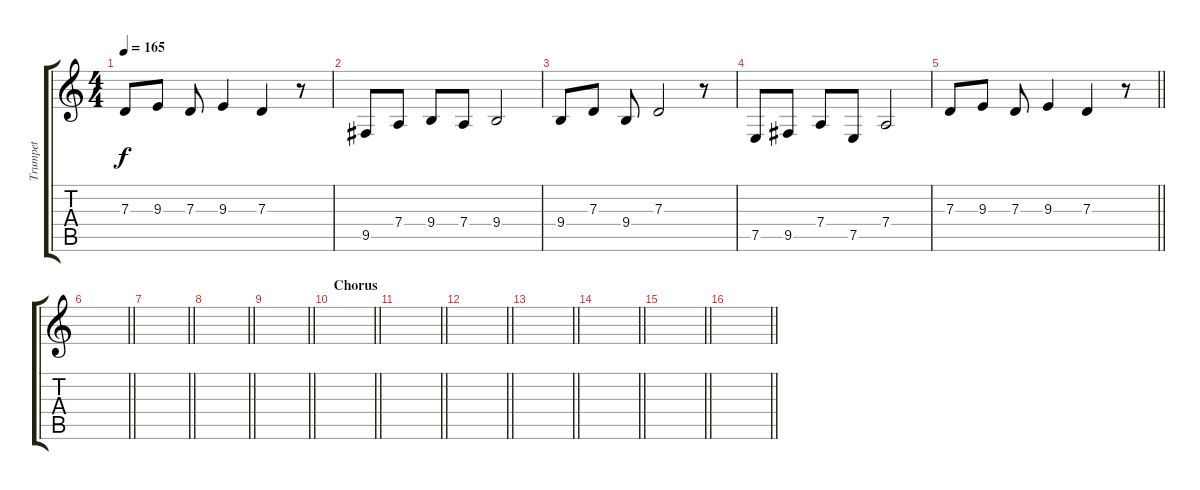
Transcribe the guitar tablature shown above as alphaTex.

\track ("Trumpet" "Trumpet") {instrument trumpet}
\staff {score tabs}
\tuning (E4 B3 G3 D3 A2 E2) {hide}
\ts (4 4)
\tempo 165
\clef g2
\ks c
7.3.8{dy f} 9.3.8 7.3.8 9.3.4 7.3.4 r.8 |
9.5.8 7.4.8 9.4.8 7.4.8 9.4.2 |
9.4.8 7.3.8 9.4.8 7.3.2 r.8 |
7.5.8 9.5.8 7.4.8 7.5.8 7.4.2 |
\barLineRight lightlight
7.3.8 9.3.8 7.3.8 9.3.4 7.3.4 r.8 |
\barLineRight lightlight
|
\barLineRight lightlight
|
\barLineRight lightlight
|
\barLineRight lightlight
|
\section ("" "Chorus")
\barLineRight lightlight
|
\barLineRight lightlight
|
\barLineRight lightlight
|
\barLineRight lightlight
|
\barLineRight lightlight
|
\barLineRight lightlight
|
\barLineRight lightlight
